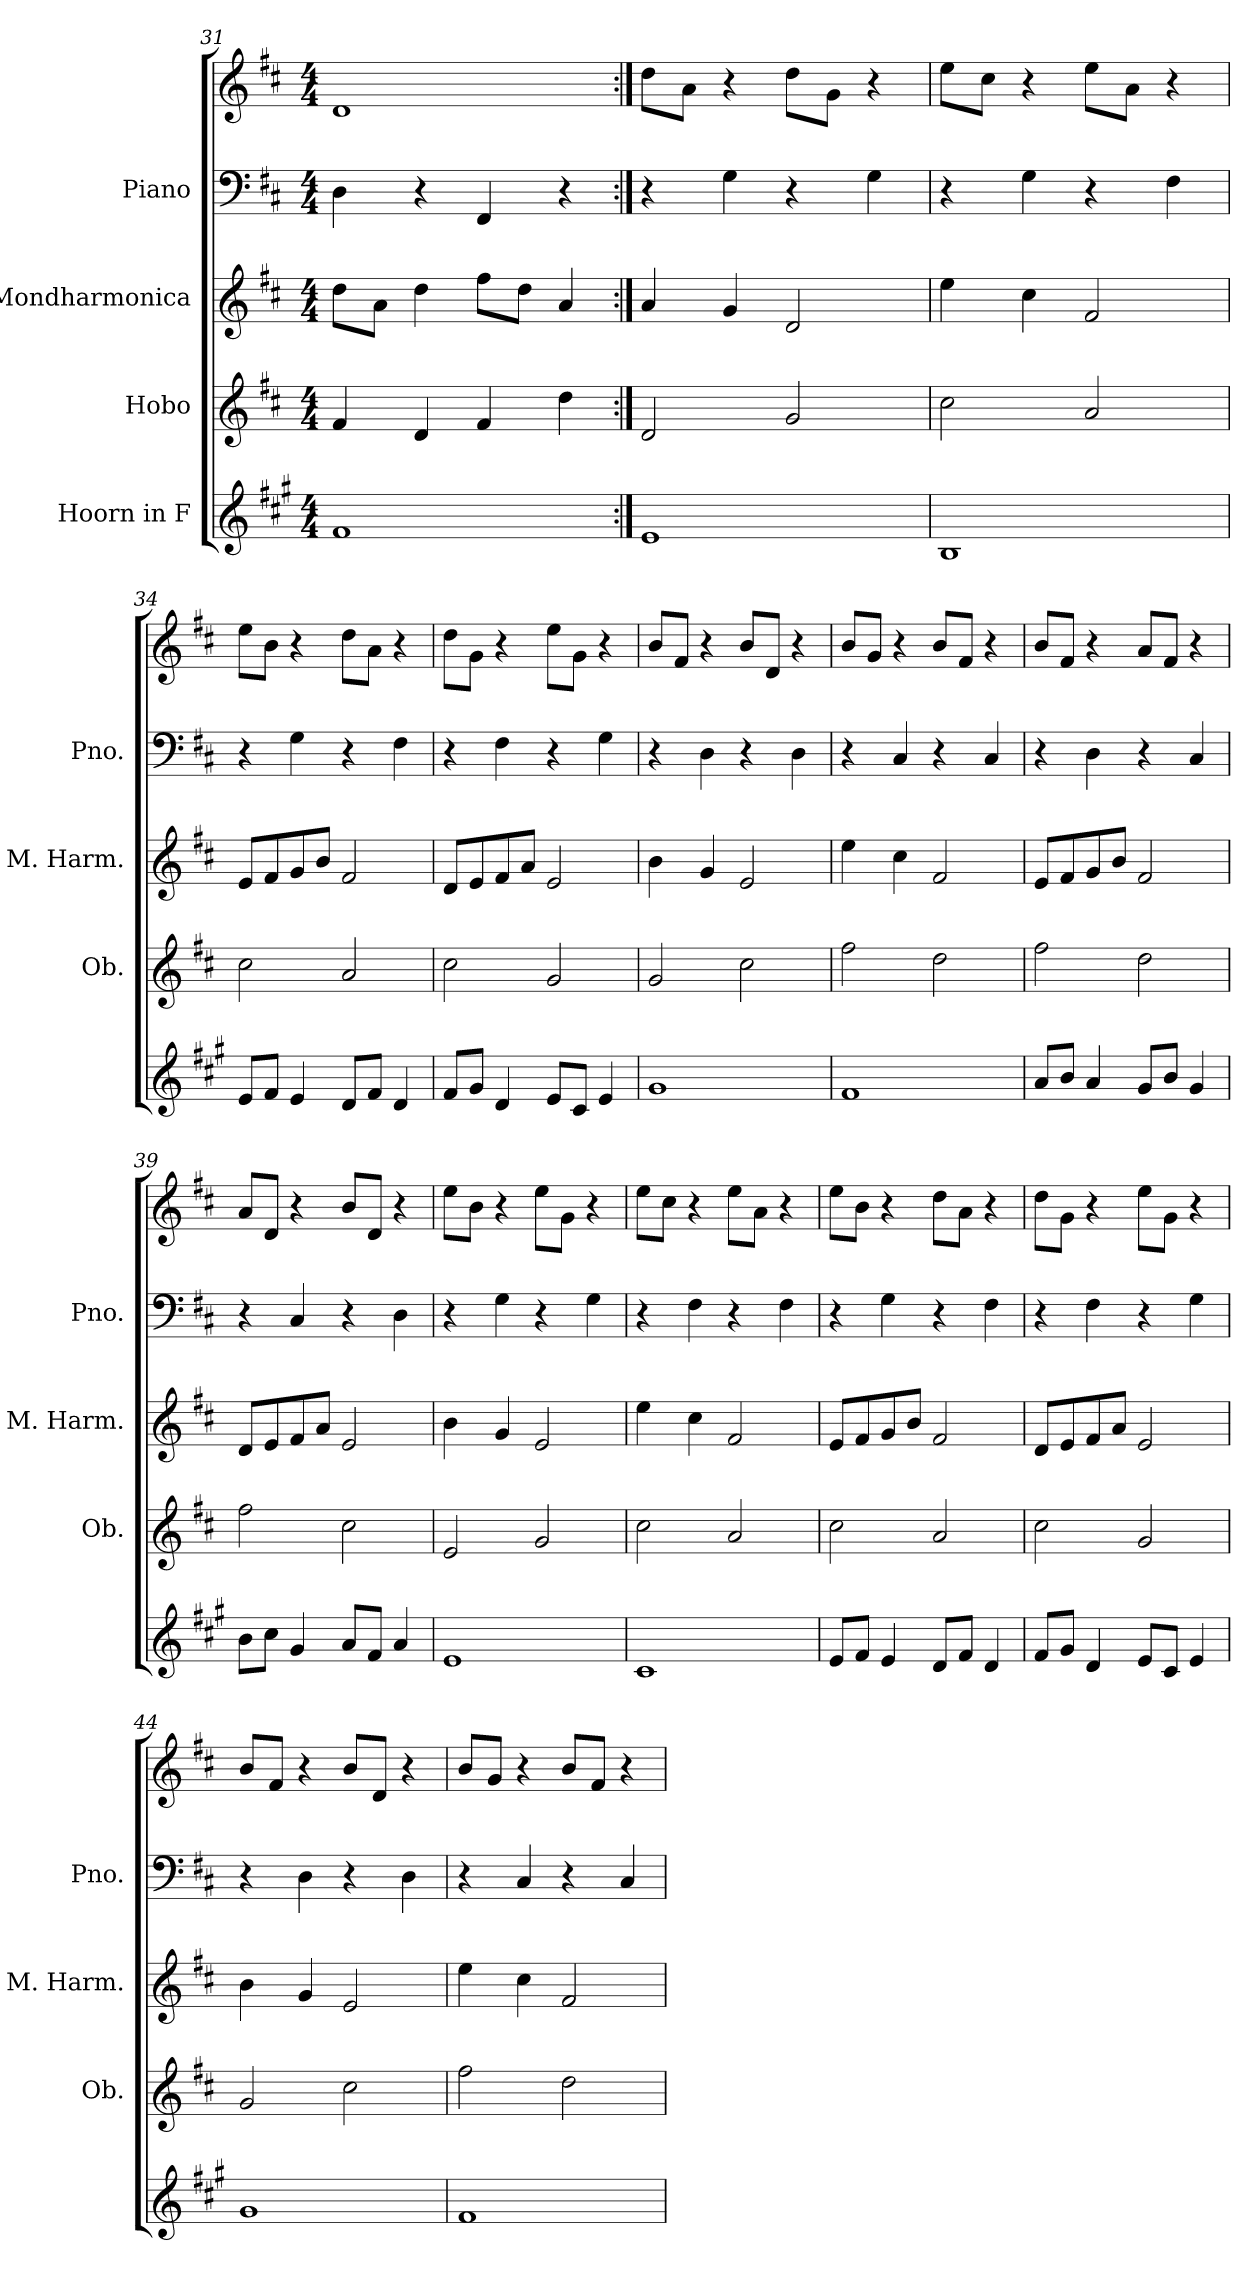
**kern	**kern	**kern	**kern	**kern
*part4	*part3	*part2	*part1	*part1
*staff5	*staff4	*staff3	*staff2	*staff1
*I"Hoorn in F	*I"Hobo	*I"Mondharmonica	*I"Piano	*
*	*I'Ob.	*I'M. Harm.	*I'Pno.	*
!!LO:PB:g=z
*clefG2	*clefG2	*clefG2	*clefF4	*clefG2
*ITrd4c7	*	*	*	*
*k[f#c#]	*k[f#c#]	*k[f#c#]	*k[f#c#]	*k[f#c#]
*M4/4	*M4/4	*M4/4	*M4/4	*M4/4
=31	=31	=31	=31	=31
1B	4f#/	8dd\L	4D\	1d
.	.	8a\J	.	.
.	4d/	4dd\	4r	.
.	4f#/	8ff#\L	4FF#/	.
.	.	8dd\J	.	.
.	4dd\	4a/	4r	.
=32:|!	=32:|!	=32:|!	=32:|!	=32:|!
1A	2d/	4a/	4r	8dd\L
.	.	.	.	8a\J
.	.	4g/	4G\	4r
.	2g/	2d/	4r	8dd\L
.	.	.	.	8g\J
.	.	.	4G\	4r
=33	=33	=33	=33	=33
1E	2cc#\	4ee\	4r	8ee\L
.	.	.	.	8cc#\J
.	.	4cc#\	4G\	4r
.	2a/	2f#/	4r	8ee\L
.	.	.	.	8a\J
.	.	.	4F#\	4r
=34	=34	=34	=34	=34
8A/L	2cc#\	8e/L	4r	8ee\L
8B/J	.	8f#/	.	8b\J
4A/	.	8g/	4G\	4r
.	.	8b/J	.	.
8G/L	2a/	2f#/	4r	8dd\L
8B/J	.	.	.	8a\J
4G/	.	.	4F#\	4r
=35	=35	=35	=35	=35
8B/L	2cc#\	8d/L	4r	8dd\L
8c#/J	.	8e/	.	8g\J
4G/	.	8f#/	4F#\	4r
.	.	8a/J	.	.
8A/L	2g/	2e/	4r	8ee\L
8F#/J	.	.	.	8g\J
4A/	.	.	4G\	4r
!!LO:LB:g=z
=36	=36	=36	=36	=36
1c#	2g/	4b\	4r	8b/L
.	.	.	.	8f#/J
.	.	4g/	4D\	4r
.	2cc#\	2e/	4r	8b/L
.	.	.	.	8d/J
.	.	.	4D\	4r
=37	=37	=37	=37	=37
1B	2ff#\	4ee\	4r	8b/L
.	.	.	.	8g/J
.	.	4cc#\	4C#/	4r
.	2dd\	2f#/	4r	8b/L
.	.	.	.	8f#/J
.	.	.	4C#/	4r
=38	=38	=38	=38	=38
8d/L	2ff#\	8e/L	4r	8b/L
8e/J	.	8f#/	.	8f#/J
4d/	.	8g/	4D\	4r
.	.	8b/J	.	.
8c#/L	2dd\	2f#/	4r	8a/L
8e/J	.	.	.	8f#/J
4c#/	.	.	4C#/	4r
=39	=39	=39	=39	=39
8e\L	2ff#\	8d/L	4r	8a/L
8f#\J	.	8e/	.	8d/J
4c#/	.	8f#/	4C#/	4r
.	.	8a/J	.	.
8d/L	2cc#\	2e/	4r	8b/L
8B/J	.	.	.	8d/J
4d/	.	.	4D\	4r
=40	=40	=40	=40	=40
1A	2e/	4b\	4r	8ee\L
.	.	.	.	8b\J
.	.	4g/	4G\	4r
.	2g/	2e/	4r	8ee\L
.	.	.	.	8g\J
.	.	.	4G\	4r
!!LO:PB:g=z
=41	=41	=41	=41	=41
1F#	2cc#\	4ee\	4r	8ee\L
.	.	.	.	8cc#\J
.	.	4cc#\	4F#\	4r
.	2a/	2f#/	4r	8ee\L
.	.	.	.	8a\J
.	.	.	4F#\	4r
=42	=42	=42	=42	=42
8A/L	2cc#\	8e/L	4r	8ee\L
8B/J	.	8f#/	.	8b\J
4A/	.	8g/	4G\	4r
.	.	8b/J	.	.
8G/L	2a/	2f#/	4r	8dd\L
8B/J	.	.	.	8a\J
4G/	.	.	4F#\	4r
=43	=43	=43	=43	=43
8B/L	2cc#\	8d/L	4r	8dd\L
8c#/J	.	8e/	.	8g\J
4G/	.	8f#/	4F#\	4r
.	.	8a/J	.	.
8A/L	2g/	2e/	4r	8ee\L
8F#/J	.	.	.	8g\J
4A/	.	.	4G\	4r
=44	=44	=44	=44	=44
1c#	2g/	4b\	4r	8b/L
.	.	.	.	8f#/J
.	.	4g/	4D\	4r
.	2cc#\	2e/	4r	8b/L
.	.	.	.	8d/J
.	.	.	4D\	4r
=45	=45	=45	=45	=45
1B	2ff#\	4ee\	4r	8b/L
.	.	.	.	8g/J
.	.	4cc#\	4C#/	4r
.	2dd\	2f#/	4r	8b/L
.	.	.	.	8f#/J
.	.	.	4C#/	4r
=	=	=	=	=
*-	*-	*-	*-	*-
